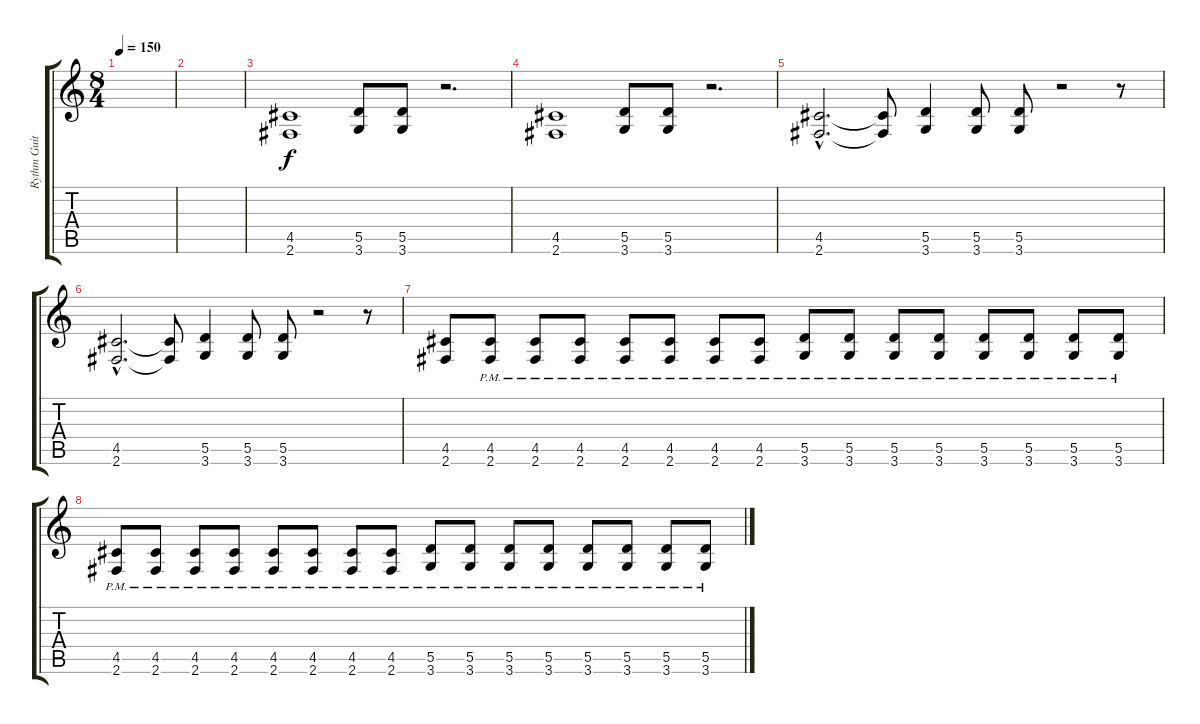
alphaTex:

\track ("Rythm Guitar" "Rythm Guit") {instrument distortionguitar}
\staff {score tabs}
\tuning (E4 B3 G3 D3 A2 E2) {hide}
\ts (8 4)
\tempo 150
\clef g2
\ks c
|
|
(4.5 2.6).1 (5.5 3.6).8 (5.5 3.6).8 r.2{d} |
(4.5 2.6).1 (5.5 3.6).8 (5.5 3.6).8 r.2{d} |
(4.5{hac} 2.6{hac}).2{d} (4.5{t} 2.6{t}).8 (5.5 3.6).4 (5.5 3.6).8 (5.5 3.6).8 r.2 r.8 |
(4.5{hac} 2.6{hac}).2{d} (4.5{t} 2.6{t}).8 (5.5 3.6).4 (5.5 3.6).8 (5.5 3.6).8 r.2 r.8 |
(4.5 2.6).8 (4.5{pm} 2.6{pm}).8 (4.5{pm} 2.6{pm}).8 (4.5{pm} 2.6{pm}).8 (4.5{pm} 2.6{pm}).8 (4.5{pm} 2.6{pm}).8 (4.5{pm} 2.6{pm}).8 (4.5{pm} 2.6{pm}).8 (5.5{pm} 3.6{pm}).8 (5.5{pm} 3.6{pm}).8 (5.5{pm} 3.6{pm}).8 (5.5{pm} 3.6{pm}).8 (5.5{pm} 3.6{pm}).8 (5.5{pm} 3.6{pm}).8 (5.5{pm} 3.6{pm}).8 (5.5{pm} 3.6{pm}).8 |
(4.5{pm} 2.6{pm}).8 (4.5{pm} 2.6{pm}).8 (4.5{pm} 2.6{pm}).8 (4.5{pm} 2.6{pm}).8 (4.5{pm} 2.6{pm}).8 (4.5{pm} 2.6{pm}).8 (4.5{pm} 2.6{pm}).8 (4.5{pm} 2.6{pm}).8 (5.5{pm} 3.6{pm}).8 (5.5{pm} 3.6{pm}).8 (5.5{pm} 3.6{pm}).8 (5.5{pm} 3.6{pm}).8 (5.5{pm} 3.6{pm}).8 (5.5{pm} 3.6{pm}).8 (5.5{pm} 3.6{pm}).8 (5.5{pm} 3.6{pm}).8
